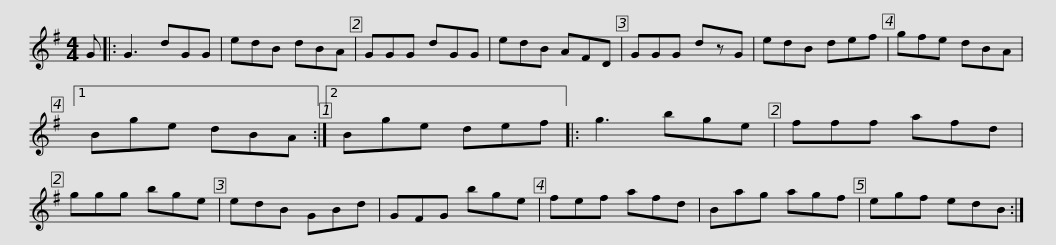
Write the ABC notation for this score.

X:1
L:1/8
M:4/4
I:linebreak $
K:G
V:1 treble
V:1
 G |: G3 dGG | edB dBA | GGG dGG | edB AFD | %5
 GGG dzG | edB def | gfe dBA |1$ Bge dBA :|2 Bge def |: %10
 g3 bge | fff afd | ggg bge | edB GBd | GFG bge |$ %15
 fef afd | Bag agf | egf edB :| %18
